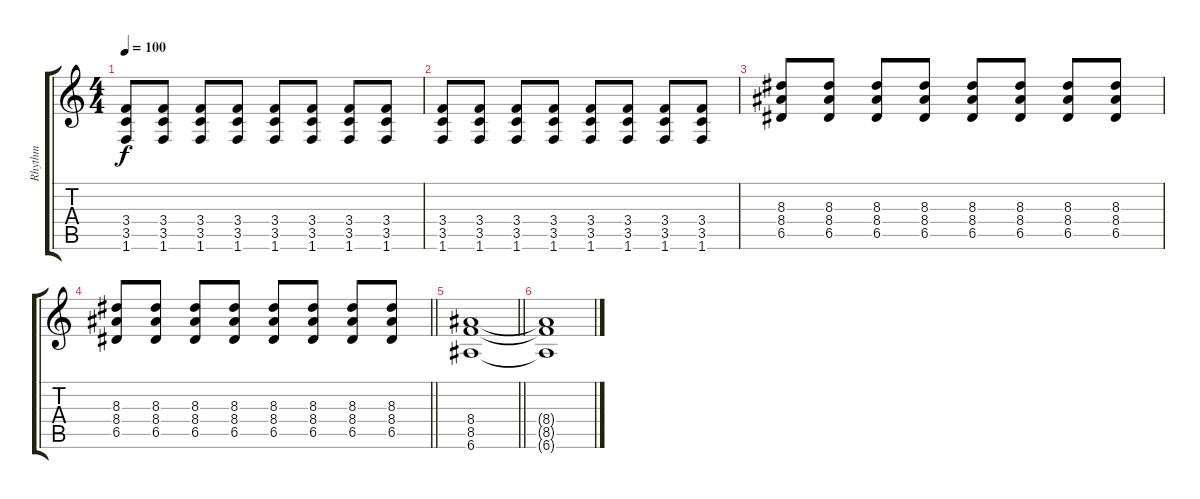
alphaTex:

\track ("Rhythm" "Rhythm") {instrument distortionguitar}
\staff {score tabs}
\tuning (E4 B3 G3 D3 A2 E2) {hide}
\ts (4 4)
\tempo 100
\clef g2
\ks c
(3.4 3.5 1.6).8{dy f} (3.4 3.5 1.6).8 (3.4 3.5 1.6).8 (3.4 3.5 1.6).8 (3.4 3.5 1.6).8 (3.4 3.5 1.6).8 (3.4 3.5 1.6).8 (3.4 3.5 1.6).8 |
(3.4 3.5 1.6).8 (3.4 3.5 1.6).8 (3.4 3.5 1.6).8 (3.4 3.5 1.6).8 (3.4 3.5 1.6).8 (3.4 3.5 1.6).8 (3.4 3.5 1.6).8 (3.4 3.5 1.6).8 |
(8.3 8.4 6.5).8 (8.3 8.4 6.5).8 (8.3 8.4 6.5).8 (8.3 8.4 6.5).8 (8.3 8.4 6.5).8 (8.3 8.4 6.5).8 (8.3 8.4 6.5).8 (8.3 8.4 6.5).8 |
\barLineRight lightlight
(8.3 8.4 6.5).8 (8.3 8.4 6.5).8 (8.3 8.4 6.5).8 (8.3 8.4 6.5).8 (8.3 8.4 6.5).8 (8.3 8.4 6.5).8 (8.3 8.4 6.5).8 (8.3 8.4 6.5).8 |
\barLineRight lightlight
(8.4 8.5 6.6).1 |
(8.4{t} 8.5{t} 6.6{t}).1
